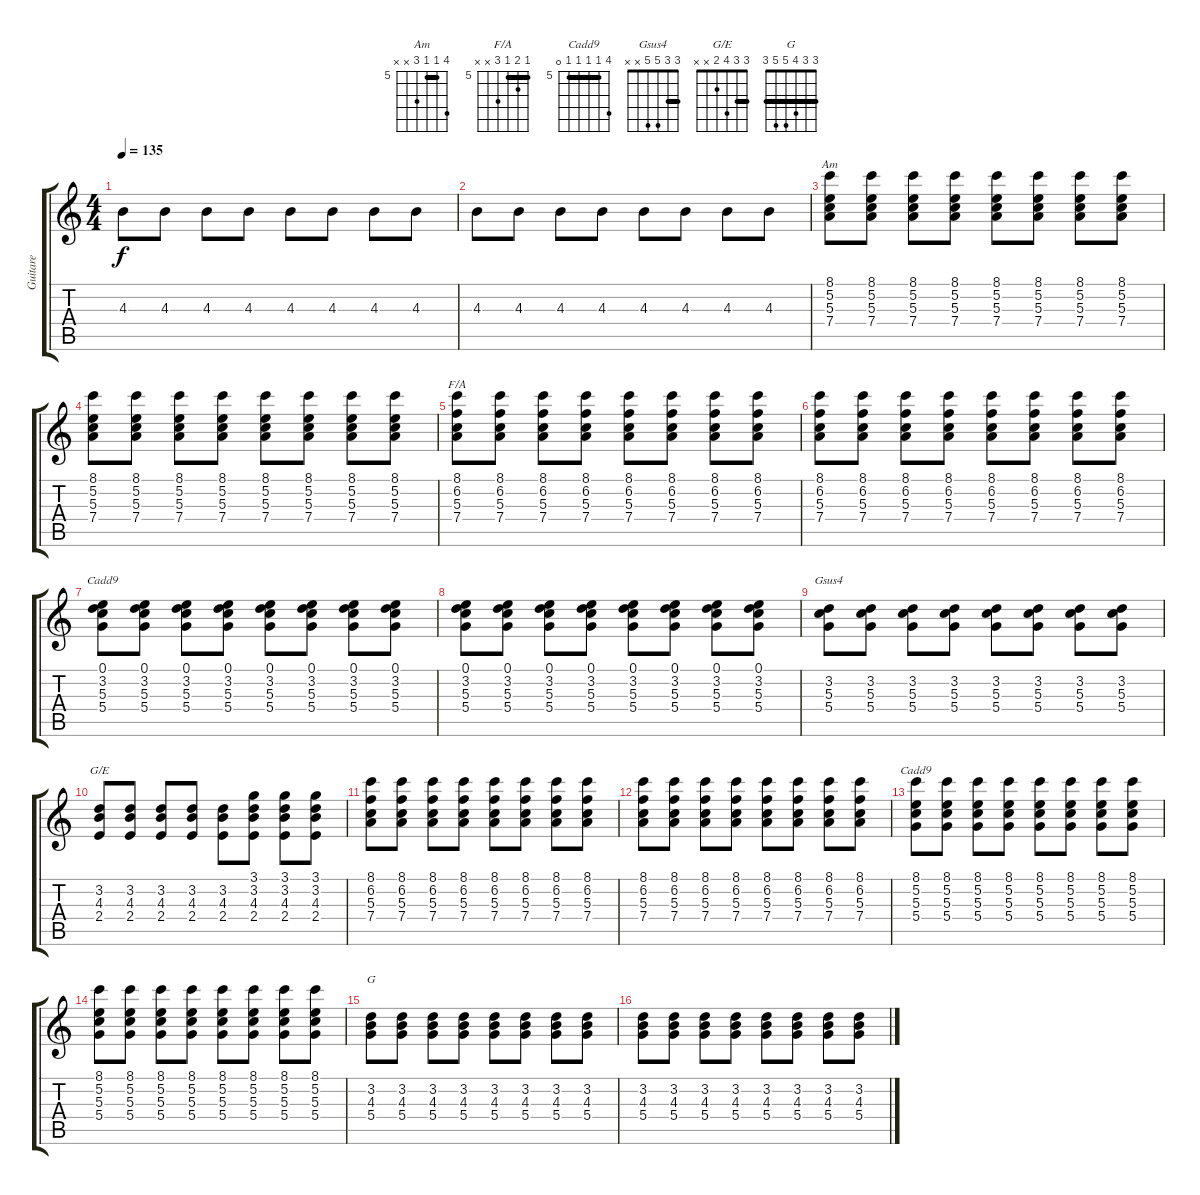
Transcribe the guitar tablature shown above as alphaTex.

\track ("Guitare" "Guitare") {instrument overdrivenguitar}
\staff {score tabs}
\tuning (E4 B3 G3 D3 A2 E2) {hide}
\chord ("Am" 8 5 5 7 x x) {firstfret 5 barre 5}
\chord ("F/A" 5 6 5 7 x x) {firstfret 5 barre 5}
\chord ("Cadd9" 0 3 5 5 3 x)
\chord ("Gsus4" 3 3 5 5 x x) {barre 3}
\chord ("G/E" 3 3 4 2 x x) {barre 3}
\chord ("Cadd9" 8 5 5 5 5 0) {firstfret 5 barre 5}
\chord ("G" 3 3 4 5 5 3) {barre 3}
\ts (4 4)
\tempo 135
\clef g2
\ks c
4.3.8{dy f} 4.3.8 4.3.8 4.3.8 4.3.8 4.3.8 4.3.8 4.3.8 |
4.3.8 4.3.8 4.3.8 4.3.8 4.3.8 4.3.8 4.3.8 4.3.8 |
(8.1 5.2 5.3 7.4).8{ch "Am" instrument electricguitarclean} (8.1 5.2 5.3 7.4).8 (8.1 5.2 5.3 7.4).8 (8.1 5.2 5.3 7.4).8 (8.1 5.2 5.3 7.4).8 (8.1 5.2 5.3 7.4).8 (8.1 5.2 5.3 7.4).8 (8.1 5.2 5.3 7.4).8 |
(8.1 5.2 5.3 7.4).8 (8.1 5.2 5.3 7.4).8 (8.1 5.2 5.3 7.4).8 (8.1 5.2 5.3 7.4).8 (8.1 5.2 5.3 7.4).8 (8.1 5.2 5.3 7.4).8 (8.1 5.2 5.3 7.4).8 (8.1 5.2 5.3 7.4).8 |
(8.1 6.2 5.3 7.4).8{ch "F/A"} (8.1 6.2 5.3 7.4).8 (8.1 6.2 5.3 7.4).8 (8.1 6.2 5.3 7.4).8 (8.1 6.2 5.3 7.4).8 (8.1 6.2 5.3 7.4).8 (8.1 6.2 5.3 7.4).8 (8.1 6.2 5.3 7.4).8 |
(8.1 6.2 5.3 7.4).8 (8.1 6.2 5.3 7.4).8 (8.1 6.2 5.3 7.4).8 (8.1 6.2 5.3 7.4).8 (8.1 6.2 5.3 7.4).8 (8.1 6.2 5.3 7.4).8 (8.1 6.2 5.3 7.4).8 (8.1 6.2 5.3 7.4).8 |
(0.1 3.2 5.3 5.4).8{ch "Cadd9"} (0.1 3.2 5.3 5.4).8 (0.1 3.2 5.3 5.4).8 (0.1 3.2 5.3 5.4).8 (0.1 3.2 5.3 5.4).8 (0.1 3.2 5.3 5.4).8 (0.1 3.2 5.3 5.4).8 (0.1 3.2 5.3 5.4).8 |
(0.1 3.2 5.3 5.4).8 (0.1 3.2 5.3 5.4).8 (0.1 3.2 5.3 5.4).8 (0.1 3.2 5.3 5.4).8 (0.1 3.2 5.3 5.4).8 (0.1 3.2 5.3 5.4).8 (0.1 3.2 5.3 5.4).8 (0.1 3.2 5.3 5.4).8 |
(3.2 5.3 5.4).8{ch "Gsus4"} (3.2 5.3 5.4).8 (3.2 5.3 5.4).8 (3.2 5.3 5.4).8 (3.2 5.3 5.4).8 (3.2 5.3 5.4).8 (3.2 5.3 5.4).8 (3.2 5.3 5.4).8 |
(3.2 4.3 2.4).8{ch "G/E"} (3.2 4.3 2.4).8 (3.2 4.3 2.4).8 (3.2 4.3 2.4).8 (3.2 4.3 2.4).8 (3.1 3.2 4.3 2.4).8 (3.1 3.2 4.3 2.4).8 (3.1 3.2 4.3 2.4).8 |
(8.1 6.2 5.3 7.4).8 (8.1 6.2 5.3 7.4).8 (8.1 6.2 5.3 7.4).8 (8.1 6.2 5.3 7.4).8 (8.1 6.2 5.3 7.4).8 (8.1 6.2 5.3 7.4).8 (8.1 6.2 5.3 7.4).8 (8.1 6.2 5.3 7.4).8 |
(8.1 6.2 5.3 7.4).8 (8.1 6.2 5.3 7.4).8 (8.1 6.2 5.3 7.4).8 (8.1 6.2 5.3 7.4).8 (8.1 6.2 5.3 7.4).8 (8.1 6.2 5.3 7.4).8 (8.1 6.2 5.3 7.4).8 (8.1 6.2 5.3 7.4).8 |
(8.1 5.2 5.3 5.4).8{ch "Cadd9"} (8.1 5.2 5.3 5.4).8 (8.1 5.2 5.3 5.4).8 (8.1 5.2 5.3 5.4).8 (8.1 5.2 5.3 5.4).8 (8.1 5.2 5.3 5.4).8 (8.1 5.2 5.3 5.4).8 (8.1 5.2 5.3 5.4).8 |
(8.1 5.2 5.3 5.4).8 (8.1 5.2 5.3 5.4).8 (8.1 5.2 5.3 5.4).8 (8.1 5.2 5.3 5.4).8 (8.1 5.2 5.3 5.4).8 (8.1 5.2 5.3 5.4).8 (8.1 5.2 5.3 5.4).8 (8.1 5.2 5.3 5.4).8 |
(3.2 4.3 5.4).8{ch "G"} (3.2 4.3 5.4).8 (3.2 4.3 5.4).8 (3.2 4.3 5.4).8 (3.2 4.3 5.4).8 (3.2 4.3 5.4).8 (3.2 4.3 5.4).8 (3.2 4.3 5.4).8 |
(3.2 4.3 5.4).8 (3.2 4.3 5.4).8 (3.2 4.3 5.4).8 (3.2 4.3 5.4).8 (3.2 4.3 5.4).8 (3.2 4.3 5.4).8 (3.2 4.3 5.4).8 (3.2 4.3 5.4).8
